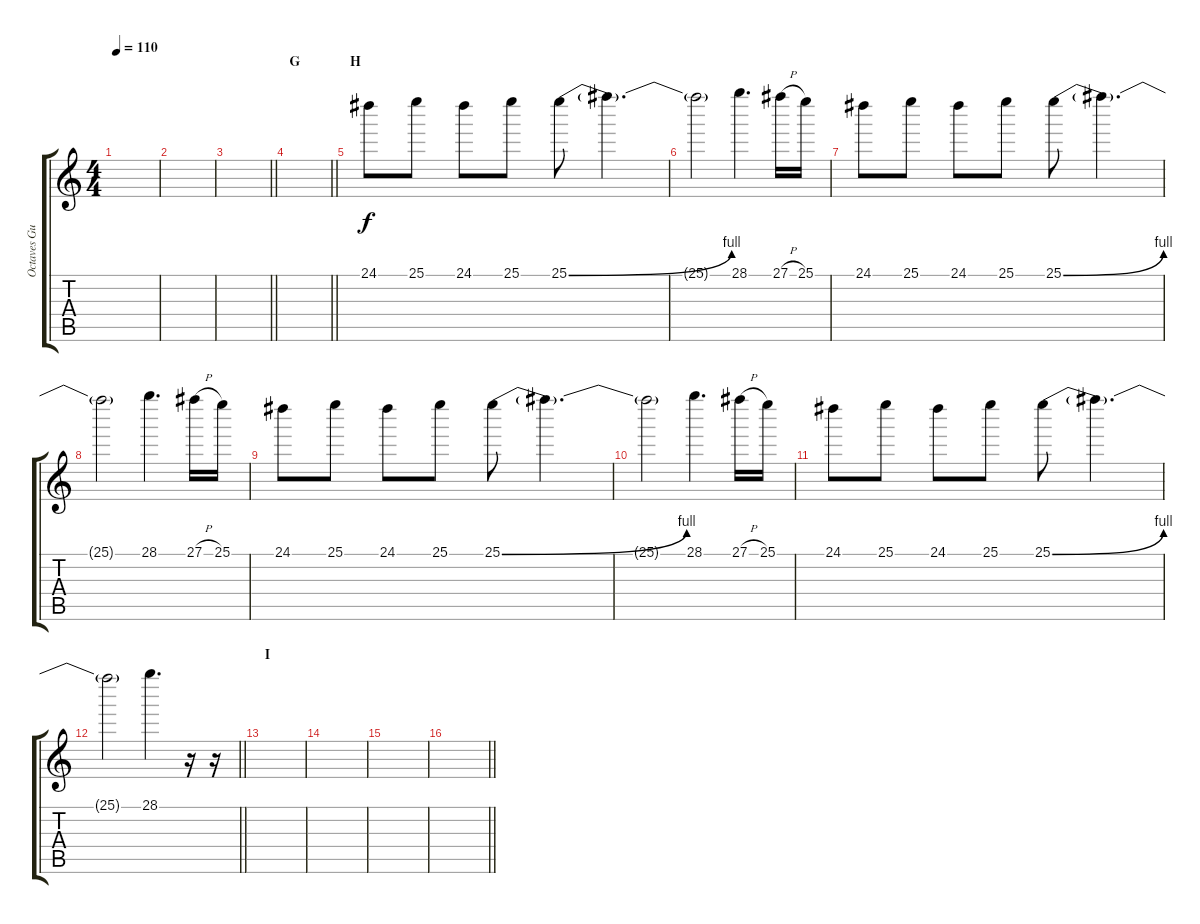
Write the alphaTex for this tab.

\track ("Octaves Guitar" "Octaves Gu") {instrument distortionguitar}
\staff {score tabs}
\tuning (Eb4 Bb3 Gb3 Db3 Ab2 Db2) {hide}
\ts (4 4)
\tempo 110
\clef g2
\ks c
|
|
\barLineRight lightlight
|
\section ("" "G")
\barLineRight lightlight
|
\section ("" "H")
24.1.8 25.1.8 24.1.8 25.1.8 25.1{be (bend 0 0 60 4)}.8 25.1{t}.4{d} |
25.1{t}.2 28.1.4{d} 27.1{h}.16 25.1.16 |
24.1.8 25.1.8 24.1.8 25.1.8 25.1{be (bend 0 0 60 4)}.8 25.1{t}.4{d} |
25.1{t}.2 28.1.4{d} 27.1{h}.16 25.1.16 |
24.1.8 25.1.8 24.1.8 25.1.8 25.1{be (bend 0 0 60 4)}.8 25.1{t}.4{d} |
25.1{t}.2 28.1.4{d} 27.1{h}.16 25.1.16 |
24.1.8 25.1.8 24.1.8 25.1.8 25.1{be (bend 0 0 60 4)}.8 25.1{t}.4{d} |
\barLineRight lightlight
25.1{t}.2 28.1.4{d} r.16 r.16 |
\section ("" "I")
|
|
|
\barLineRight lightlight
